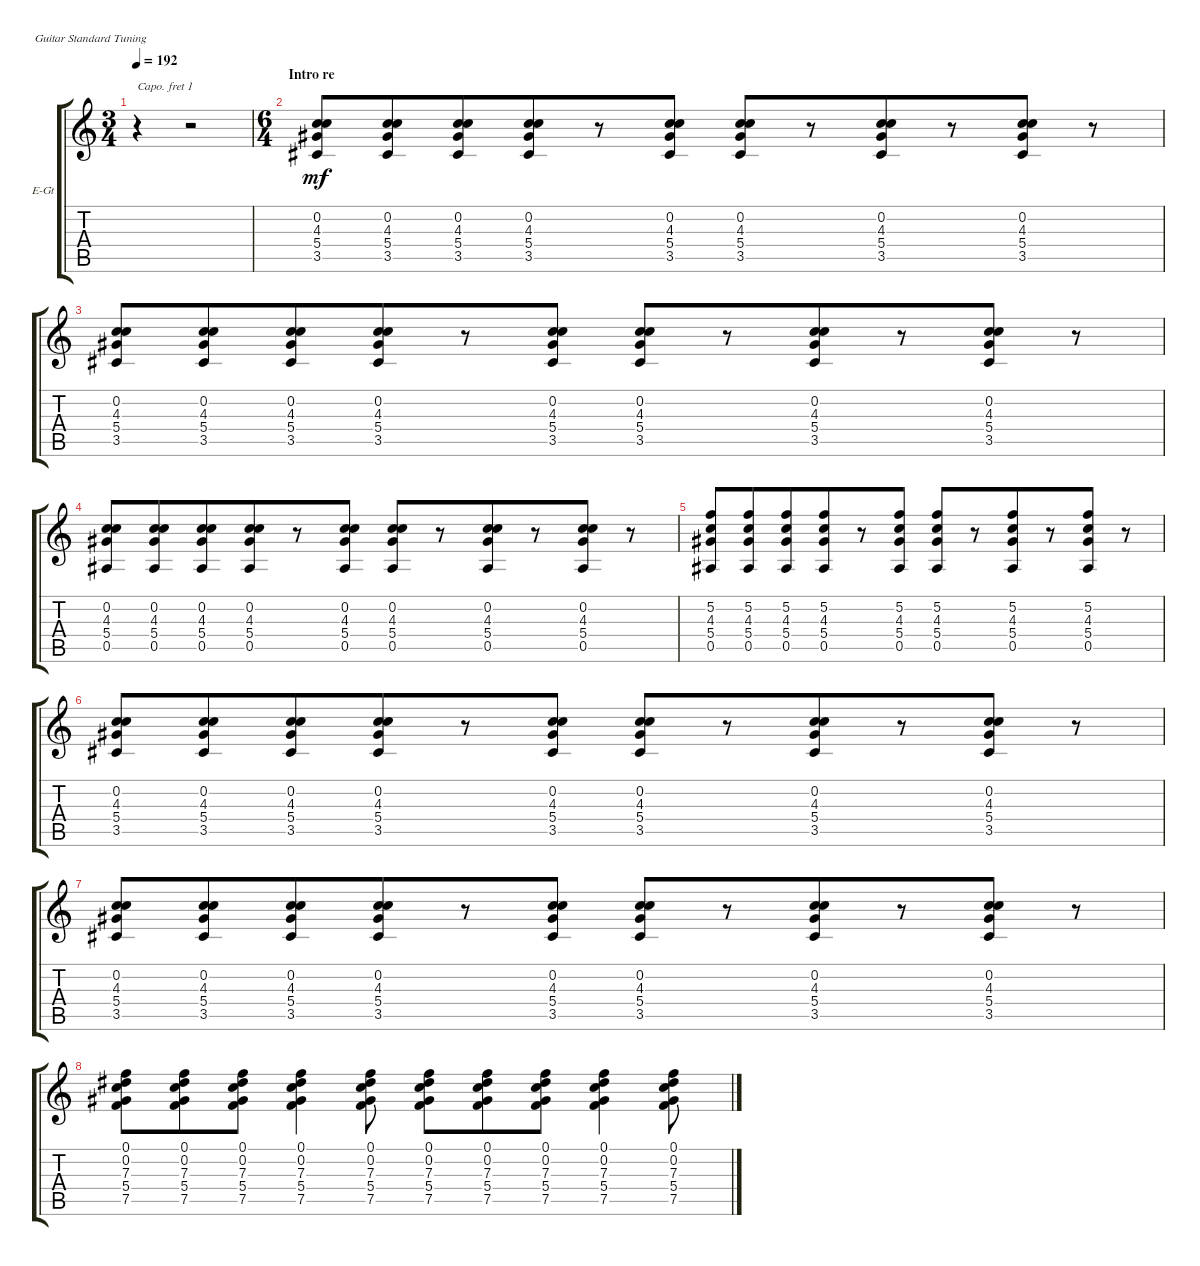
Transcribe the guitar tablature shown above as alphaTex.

\bracketExtendMode groupsimilarinstruments
\firstSystemTrackNameOrientation horizontal
\otherSystemsTrackNameOrientation horizontal
\track ("Guitar 2" "E-Gt") {instrument distortionguitar}
\staff {score tabs}
\capo 1
\tuning (E4 B3 G3 D3 A2 E2)
\ts (3 4)
\beaming (8 2 2 2)
\tempo 192
\clef g2
\ks c
r.4{dy mf} r.2 |
\ts (6 4)
\beaming (8 6 6)
\section ("" "Intro re")
(3.5 5.4 4.3 0.2).8 (3.5 5.4 4.3 0.2).8 (3.5 5.4 4.3 0.2).8 (3.5 5.4 4.3 0.2).8 r.8 (3.5 5.4 4.3 0.2).8 (3.5 5.4 4.3 0.2).8 r.8 (3.5 5.4 4.3 0.2).8 r.8 (3.5 5.4 4.3 0.2).8 r.8 |
(3.5 5.4 4.3 0.2).8 (3.5 5.4 4.3 0.2).8 (3.5 5.4 4.3 0.2).8 (3.5 5.4 4.3 0.2).8 r.8 (3.5 5.4 4.3 0.2).8 (3.5 5.4 4.3 0.2).8 r.8 (3.5 5.4 4.3 0.2).8 r.8 (3.5 5.4 4.3 0.2).8 r.8 |
(0.5 5.4 4.3 0.2).8 (0.5 5.4 4.3 0.2).8 (0.5 5.4 4.3 0.2).8 (0.5 5.4 4.3 0.2).8 r.8 (0.5 5.4 4.3 0.2).8 (0.5 5.4 4.3 0.2).8 r.8 (0.5 5.4 4.3 0.2).8 r.8 (0.5 5.4 4.3 0.2).8 r.8 |
(0.5 5.4 4.3 5.2).8 (0.5 5.4 4.3 5.2).8 (0.5 5.4 4.3 5.2).8 (0.5 5.4 4.3 5.2).8 r.8 (0.5 5.4 4.3 5.2).8 (0.5 5.4 4.3 5.2).8 r.8 (0.5 5.4 4.3 5.2).8 r.8 (0.5 5.4 4.3 5.2).8 r.8 |
(3.5 5.4 4.3 0.2).8 (3.5 5.4 4.3 0.2).8 (3.5 5.4 4.3 0.2).8 (3.5 5.4 4.3 0.2).8 r.8 (3.5 5.4 4.3 0.2).8 (3.5 5.4 4.3 0.2).8 r.8 (3.5 5.4 4.3 0.2).8 r.8 (3.5 5.4 4.3 0.2).8 r.8 |
(3.5 5.4 4.3 0.2).8 (3.5 5.4 4.3 0.2).8 (3.5 5.4 4.3 0.2).8 (3.5 5.4 4.3 0.2).8 r.8 (3.5 5.4 4.3 0.2).8 (3.5 5.4 4.3 0.2).8 r.8 (3.5 5.4 4.3 0.2).8 r.8 (3.5 5.4 4.3 0.2).8 r.8 |
(7.5 5.4 7.3 0.2 0.1).8 (7.5 5.4 7.3 0.2 0.1).8 (7.5 5.4 7.3 0.2 0.1).8 (7.5 5.4 7.3 0.2 0.1).4 (7.5 5.4 7.3 0.2 0.1).8 (7.5 5.4 7.3 0.2 0.1).8 (7.5 5.4 7.3 0.2 0.1).8 (7.5 5.4 7.3 0.2 0.1).8 (7.5 5.4 7.3 0.2 0.1).4 (7.5 5.4 7.3 0.2 0.1).8
